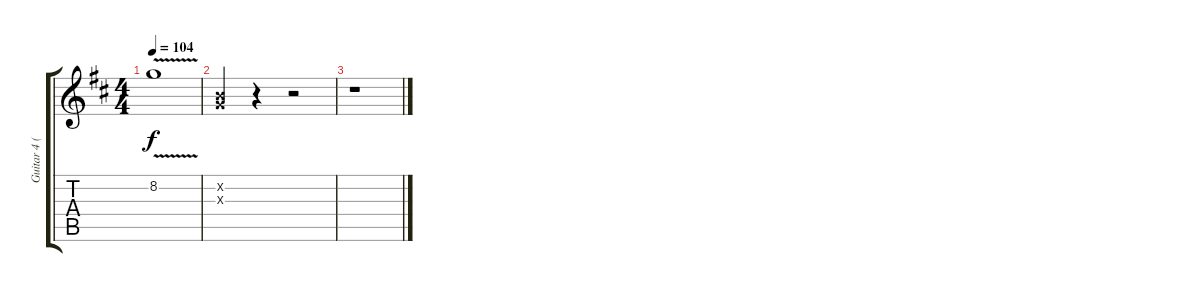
\track ("Guitar 4 (Lead-Solo)" "Guitar 4 (") {instrument electricguitarclean}
\staff {score tabs}
\tuning (D4 B3 G3 D3 G2 D2) {hide}
\ts (4 4)
\tempo 104
\clef g2
\ks d
8.2{v t}.1{dy f} |
(0.2{x} 0.3{x}).4 r.4 r.2 |
r.1
